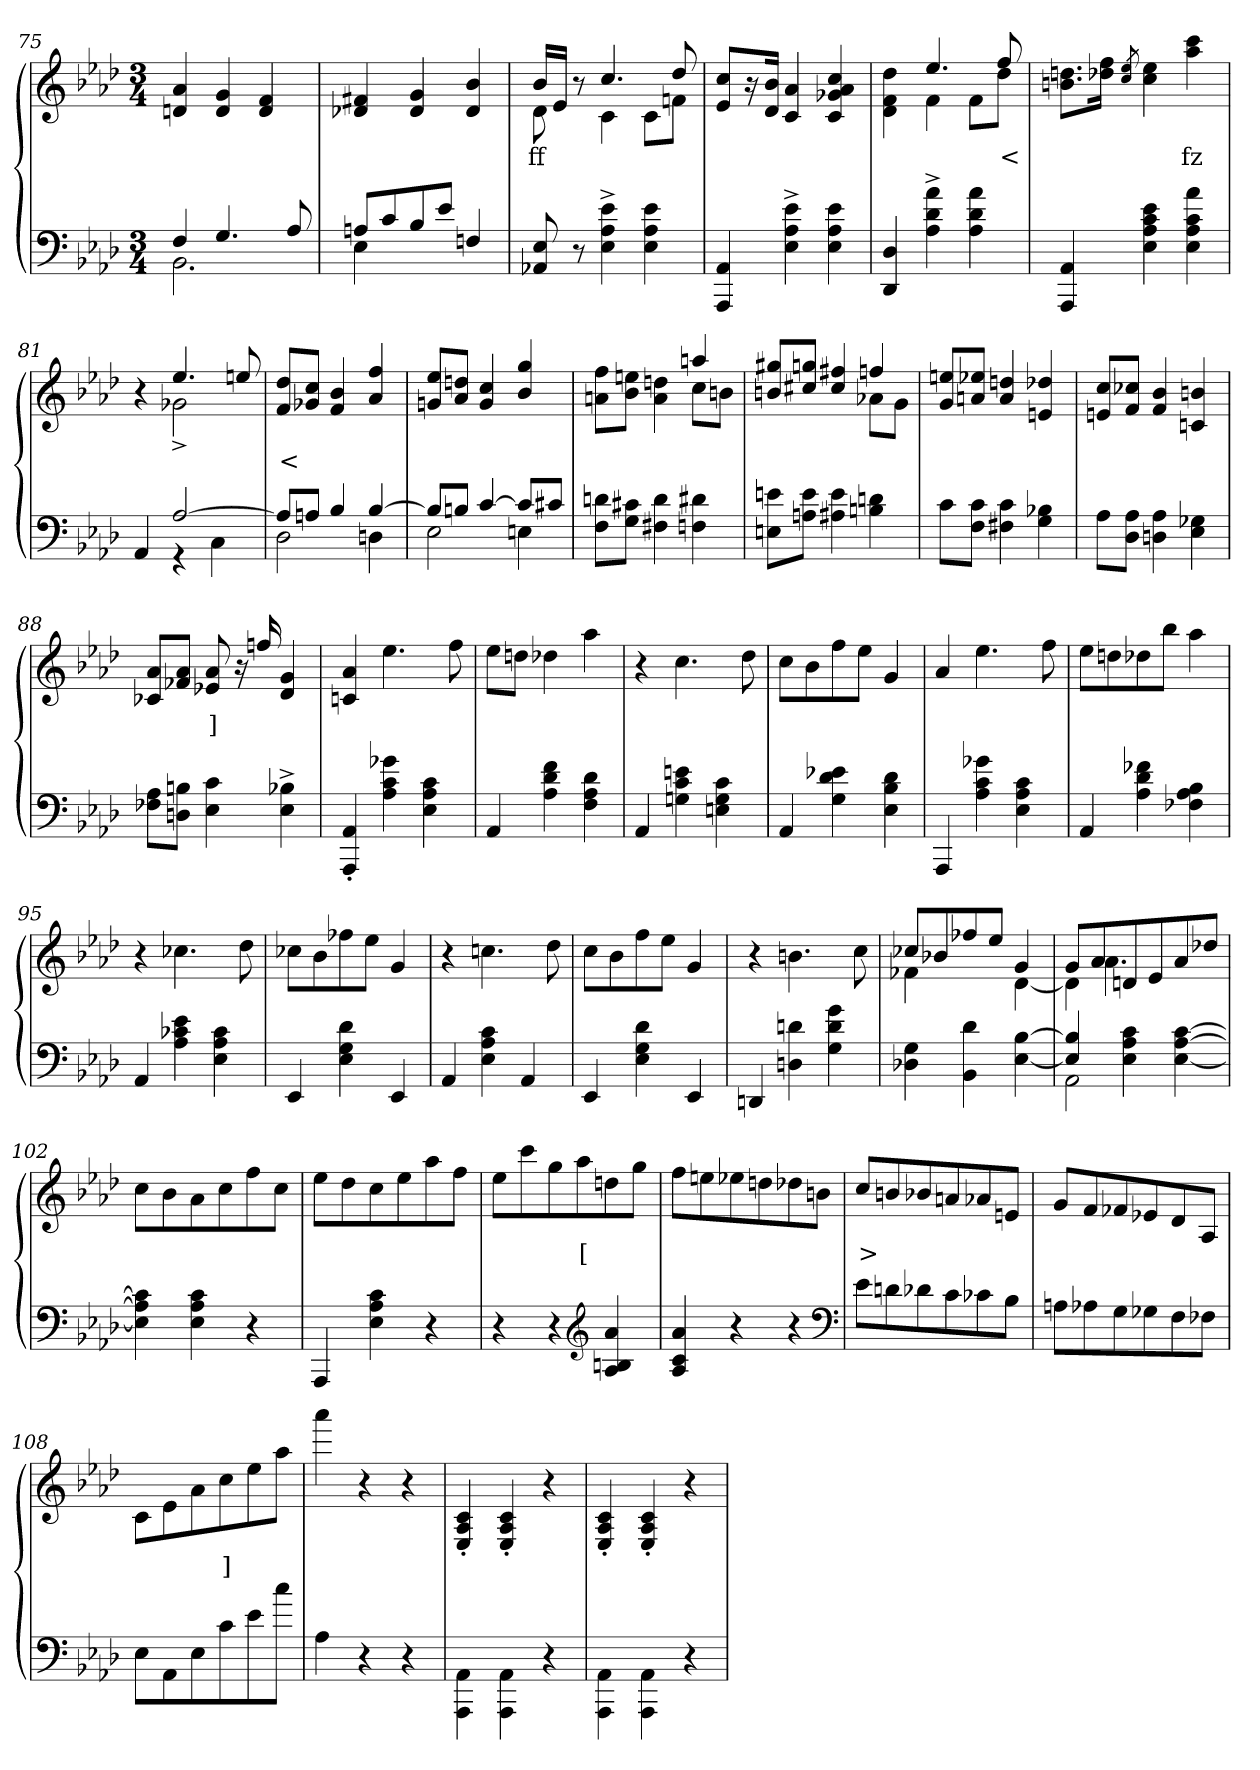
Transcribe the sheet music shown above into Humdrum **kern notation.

**kern	**kern	**text
*part2	*part1	*part1
*staff2	*staff1	*staff1
*clefF4	*clefG2	*
*k[b-e-a-d-]	*k[b-e-a-d-]	*
*M3/4	*M3/4	*
=75	=75	=75
*^	*	*
4F	2.BB-	4a- 4dn	.
4.G	.	4g 4d	.
.	.	4f 4d	.
8A-	.	.	.
=76	=76	=76	=76
8AnL	4E-	4f#X 4d-X	.
8c	.	.	.
8B-	2ryy	4g 4d-	.
8e-J	.	.	.
4Fn/	.	4b- 4d-	.
*v	*v	*	*
=77	=77	=77
*	*^	*
8E- 8AA-X	16b-L	8d-	ff
.	16e-J	.	.
8r	8ryy	8r	.
4e-^> 4A-^> 4E-^>	4.cc	4c	.
4e- 4A- 4E-	.	8cL	.
.	8dd-	8fnJ	.
*	*v	*v	*
=78	=78	=78
4AA- 4AAA-	8cc/ 8e-/L	.
.	16r	.
.	16b- 16d-Jk	.
4e-^> 4A-^> 4E-^>	4a- 4c	.
4e- 4A- 4E-	4cc 4a- 4g-X 4c	.
=79	=79	=79
*	*^	*
4D- 4DD-	4dd-\ 4f\ 4d-\	4ryy	.
4a-^> 4d-^> 4A-^>	4.ee-	4f	.
4a- 4d- 4A-	.	8fL	.
.	8ff	8dd-J	<
*	*v	*v	*
=80	=80	=80
4AA- 4AAA-	8.ddn 8.bnL	.
.	16ff 16dd-XJk	.
.	8qee-/ 8qcc/	.
4e- 4c 4A- 4E-	4ee- 4cc	.
4a- 4c 4A- 4E-	4ccc 4aa-	fz
=81	=81	=81
*^	*^	*
4ryy	4AA-	4ryy	4r	.
[2A-	4r	4.ee-	2g-X^>	.
.	4C	.	.	.
.	.	8een	.	.
*	*	*v	*v	*
=82	=82	=82	=82
8A-L]	2D-	8dd- 8fL	<
8AnJ	.	8cc 8g-XJ	.
4B-	.	4b- 4f	.
[4B-	4Dn	4ff/ 4a-/	.
=83	=83	=83	=83
8B-L]	2E-	8ee-/ 8gn/L	.
8BnJ	.	8ddn/ 8a-/J	.
[4c	.	4cc/ 4g/	.
8cL]	4En	4gg/ 4b-/	.
8c#XJ	.	.	.
*v	*v	*	*
=84	=84	=84
*	*^	*
8dn 8FL	2ryy	8ff 8anL	.
8c#X 8GJ	.	8een 8b-J	.
4d 4F#X	.	4ddn 4a	.
4d#X 4Fn	4aan	8ccL	.
.	.	8bnJ	.
=85	=85	=85	=85
8en 8EnL	8gg#X/ 8bnL	2ryy	.
8e 8AnJ	8ggn 8cc#XJ	.	.
4e 4A#X	4ff#X/ 4cc#/	.	.
4dn 4Bn	4ffn	8a-XL	.
.	.	8gJ	.
*	*v	*v	*
=86	=86	=86
8cL	8een/ 8g/L	.
8c 8FJ	8ee-X/ 8an/J	.
4c 4F#X	4ddn/ 4a/	.
4B-X 4G	4dd-X 4en	.
=87	=87	=87
8A-L	8cc 8enL	.
8A- 8D-J	8cc-X 8fJ	.
4A- 4Dn	4b- 4f	.
4G-X 4E-	4bn 4cn	.
=88	=88	=88
8A- 8F-XL	8a- 8c-XL	.
8Bn 8DnJ	8a- 8f-XJ	.
4c 4E-	8a- 8e-X	]
.	16r	.
.	16ffn/	.
4B-X^> 4E-^>	4g 4d-	.
=89	=89	=89
4AA-'> 4AAA-'>	4a- 4cn	.
4g-X 4c 4A-	4.ee-	.
4c 4A- 4E-	.	.
.	8ff	.
=90	=90	=90
4AA-	8ee-L	.
.	8ddnJ	.
4f 4d- 4A-	4dd-X	.
4d- 4A- 4F	4aa-	.
=91	=91	=91
4AA-	4r	.
4en 4c 4Gn	4.cc	.
4c 4G 4En	.	.
.	8dd-	.
=92	=92	=92
4AA-	8ccL	.
.	8b-	.
4e-X 4d- 4G	8ff	.
.	8ee-J	.
4d- 4B- 4E-	4g	.
=93	=93	=93
4AAA-	4a-	.
4g-X 4c 4A-	4.ee-	.
4c 4A- 4E-	.	.
.	8ff	.
=94	=94	=94
4AA-	8ee-L	.
.	8ddn	.
4f-X 4d- 4A-	8dd-X	.
.	8bb-J	.
4B- 4A- 4F-	4aa-	.
=95	=95	=95
4AA-	4r	.
4e- 4c-X 4A-	4.cc-X	.
4c- 4A- 4E-	.	.
.	8dd-	.
=96	=96	=96
4EE-	8cc-XL	.
.	8b-	.
4d- 4G 4E-	8ff-X	.
.	8ee-J	.
4EE-	4g	.
=97	=97	=97
4AA-	4r	.
4c 4A- 4E-	4.ccn	.
4AA-	.	.
.	8dd-	.
=98	=98	=98
4EE-	8ccL	.
.	8b-	.
4d- 4G 4E-	8ff	.
.	8ee-J	.
4EE-	4g	.
=99	=99	=99
4DDn	4r	.
4dn 4Dn	4.bn	.
4g 4d 4G	.	.
.	8cc	.
=100	=100	=100
*	*^	*
4G 4D-X	8cc-XL	4f-	.
.	8b-X	.	.
4d- 4BB-	8ff-X	4ryy	.
.	8ee-J	.	.
[4B- [4E-	4g	[4d-	.
=101	=101	=101	=101
*^	*	*^	*
2AA-\	4B-] 4E-/]	8gL	8ryy	4d-\]	.
.	.	8a-	4.a-	.	.
.	4c 4A- 4E-	8dn	.	2ryy	.
.	.	8e-	.	.	.
[4c\ [4A-\ [4E-\	4ryy	8a-	4ryy	.	.
.	.	8dd-XJ	.	.	.
*v	*v	*	*	*	*
*	*v	*v	*v	*
=102	=102	=102
4c] 4A-] 4E-]	8ccL	.
.	8b-	.
4c 4A- 4E-	8a-	.
.	8cc	.
4r	8ff	.
.	8ccJ	.
=103	=103	=103
4AAA-	8ee-L	.
.	8dd-	.
4c 4A- 4E-	8cc	.
.	8ee-	.
4r	8aa-	.
.	8ffJ	.
=104	=104	=104
4r	8ee-L	.
.	8ccc	.
4r	8gg	.
.	8aa-	[
*clefG2	*	*
4a- 4Bn 4A-	8ddn	.
.	8ggJ	.
=105	=105	=105
4a- 4c 4A-	8ffL	.
.	8een	.
4r	8ee-X	.
.	8ddn	.
4r	8dd-X	.
.	8bnJ	.
*clefF4	*	*
=106	=106	=106
8e-L	8ccL	>
8dn	8bn	.
8d-X	8b-X	.
8c	8an	.
8c-X	8a-X	.
8B-J	8enJ	.
=107	=107	=107
8AnL	8gL	.
8A-X	8f	.
8G	8f-X	.
8G-X	8e-X	.
8F	8d-	.
8F-XJ	8A-J	.
=108	=108	=108
8E-L	8cL	.
8AA-	8e-	.
8E-	8a-	.
8c	8cc	]
8e-	8ee-	.
8ccJ	8aa-J	.
=109	=109	=109
4A-	4aaa-	.
4r	4r	.
4r	4r	.
=110	=110	=110
4AA- 4AAA-\	4c'> 4A-'> 4E-'>	.
4AA- 4AAA-\	4c'> 4A-'> 4E-'>	.
4r	4r	.
=111	=111	=111
4AA- 4AAA-\	4c'> 4A-'> 4E-'>	.
4AA- 4AAA-\	4c'> 4A-'> 4E-'>	.
4r	4r	.
=	=	=
*-	*-	*-
